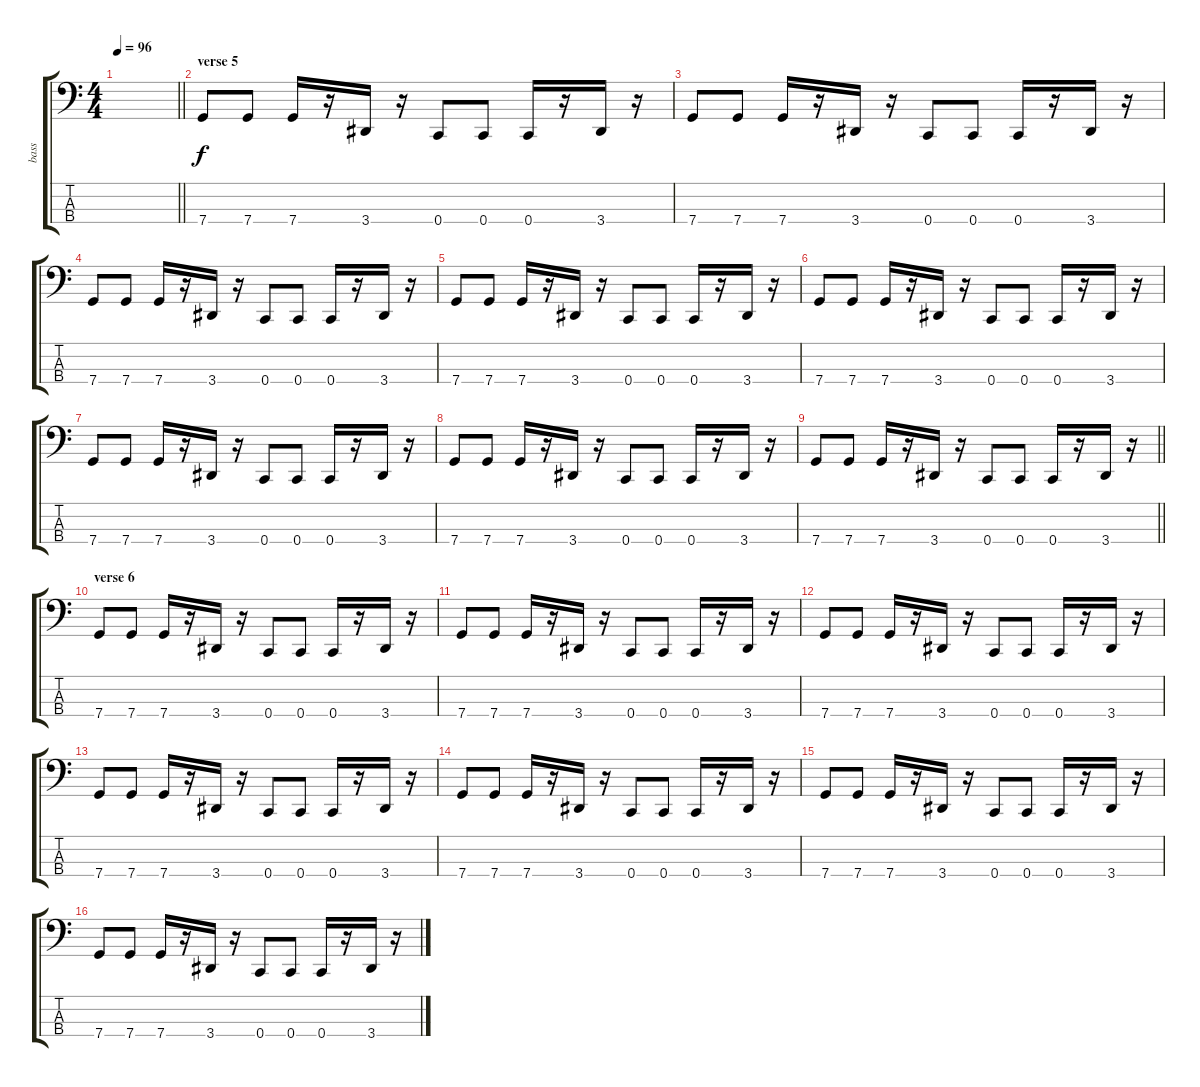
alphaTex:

\track ("bass" "bass") {instrument fretlessbass}
\staff {score tabs}
\tuning (G2 D2 A1 C1) {hide}
\ts (4 4)
\tempo 96
\clef f4
\barLineRight lightlight
\ks c
|
\section ("" "verse 5")
7.4.8 7.4.8 7.4.16 r.16 3.4.16 r.16 0.4.8 0.4.8 0.4.16 r.16 3.4.16 r.16 |
7.4.8 7.4.8 7.4.16 r.16 3.4.16 r.16 0.4.8 0.4.8 0.4.16 r.16 3.4.16 r.16 |
7.4.8 7.4.8 7.4.16 r.16 3.4.16 r.16 0.4.8 0.4.8 0.4.16 r.16 3.4.16 r.16 |
7.4.8 7.4.8 7.4.16 r.16 3.4.16 r.16 0.4.8 0.4.8 0.4.16 r.16 3.4.16 r.16 |
7.4.8 7.4.8 7.4.16 r.16 3.4.16 r.16 0.4.8 0.4.8 0.4.16 r.16 3.4.16 r.16 |
7.4.8 7.4.8 7.4.16 r.16 3.4.16 r.16 0.4.8 0.4.8 0.4.16 r.16 3.4.16 r.16 |
7.4.8 7.4.8 7.4.16 r.16 3.4.16 r.16 0.4.8 0.4.8 0.4.16 r.16 3.4.16 r.16 |
\barLineRight lightlight
7.4.8 7.4.8 7.4.16 r.16 3.4.16 r.16 0.4.8 0.4.8 0.4.16 r.16 3.4.16 r.16 |
\section ("" "verse 6")
7.4.8 7.4.8 7.4.16 r.16 3.4.16 r.16 0.4.8 0.4.8 0.4.16 r.16 3.4.16 r.16 |
7.4.8 7.4.8 7.4.16 r.16 3.4.16 r.16 0.4.8 0.4.8 0.4.16 r.16 3.4.16 r.16 |
7.4.8 7.4.8 7.4.16 r.16 3.4.16 r.16 0.4.8 0.4.8 0.4.16 r.16 3.4.16 r.16 |
7.4.8 7.4.8 7.4.16 r.16 3.4.16 r.16 0.4.8 0.4.8 0.4.16 r.16 3.4.16 r.16 |
7.4.8 7.4.8 7.4.16 r.16 3.4.16 r.16 0.4.8 0.4.8 0.4.16 r.16 3.4.16 r.16 |
7.4.8 7.4.8 7.4.16 r.16 3.4.16 r.16 0.4.8 0.4.8 0.4.16 r.16 3.4.16 r.16 |
7.4.8 7.4.8 7.4.16 r.16 3.4.16 r.16 0.4.8 0.4.8 0.4.16 r.16 3.4.16 r.16
